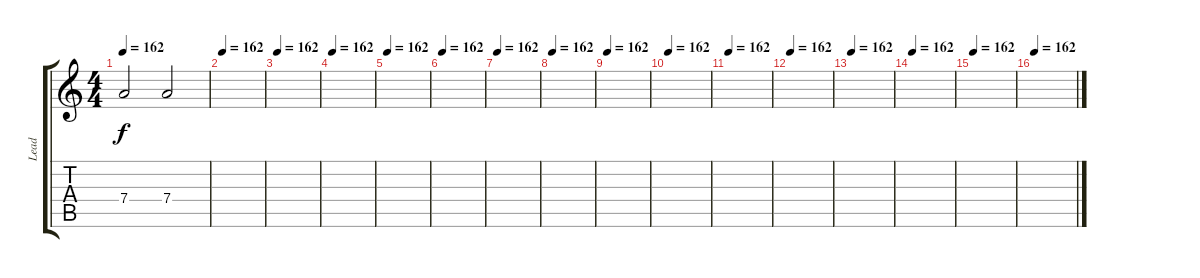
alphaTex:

\track ("Lead" "Lead") {instrument overdrivenguitar}
\staff {score tabs}
\tuning (E4 B3 G3 D3 A2 E2) {hide}
\ts (4 4)
\tempo 162
\clef g2
\ks c
7.4.2{dy f} 7.4.2 |
\tempo 162
|
\tempo 162
|
\tempo 162
|
\tempo 162
|
\tempo 162
|
\tempo 162
|
\tempo 162
|
\tempo 162
|
\tempo 162
|
\tempo 162
|
\tempo 162
|
\tempo 162
|
\tempo 162
|
\tempo 162
|
\tempo 162
